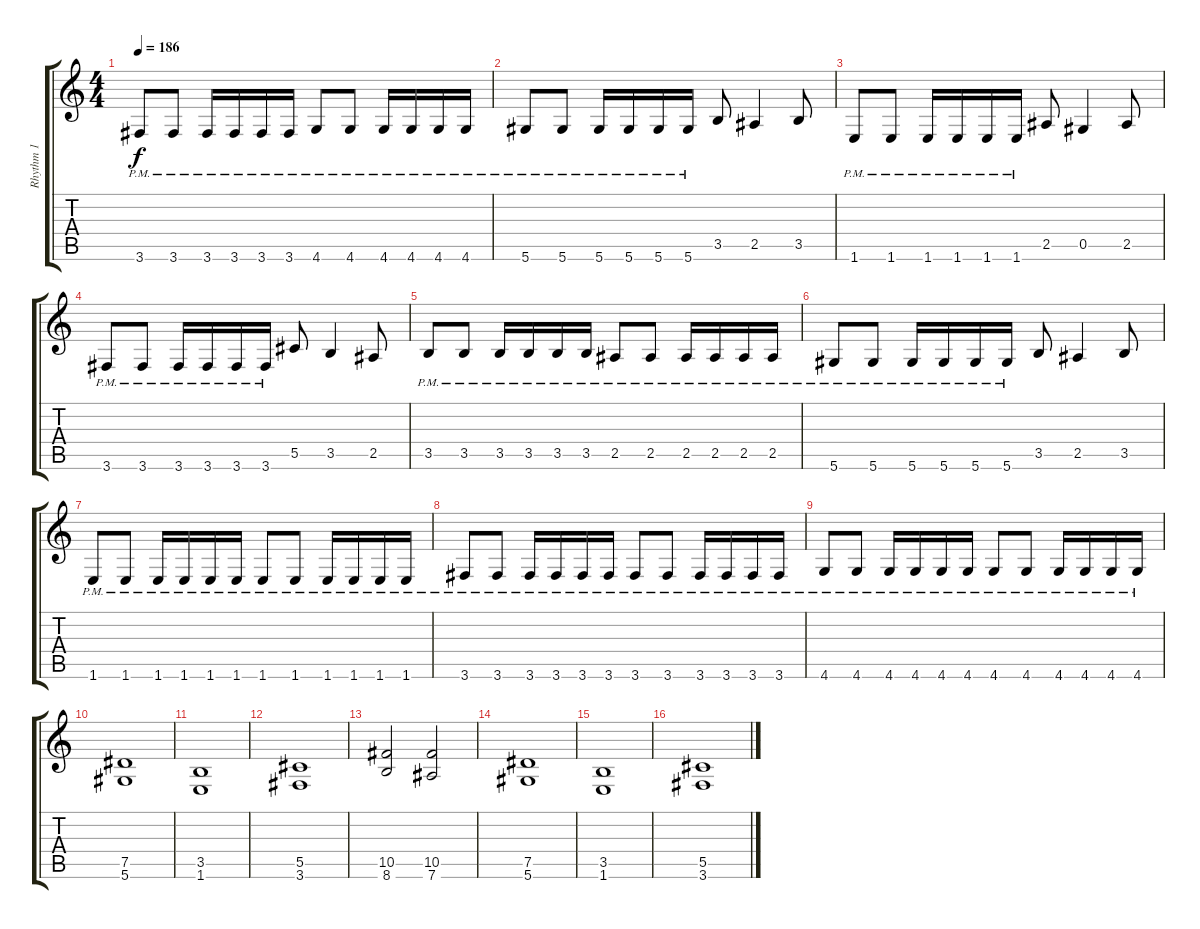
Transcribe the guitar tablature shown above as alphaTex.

\track ("Rhythm 1" "Rhythm 1") {instrument distortionguitar}
\staff {score tabs}
\tuning (Eb4 Bb3 Gb3 Db3 Ab2 Eb2) {hide}
\ts (4 4)
\tempo 186
\clef g2
\ks c
3.6{pm}.8{dy f} 3.6{pm}.8 3.6{pm}.16 3.6{pm}.16 3.6{pm}.16 3.6{pm}.16 4.6{pm}.8 4.6{pm}.8 4.6{pm}.16 4.6{pm}.16 4.6{pm}.16 4.6{pm}.16 |
5.6{pm}.8 5.6{pm}.8 5.6{pm}.16 5.6{pm}.16 5.6{pm}.16 5.6{pm}.16 3.5.8 2.5.4 3.5.8 |
1.6{pm}.8 1.6{pm}.8 1.6{pm}.16 1.6{pm}.16 1.6{pm}.16 1.6{pm}.16 2.5.8 0.5.4 2.5.8 |
3.6{pm}.8 3.6{pm}.8 3.6{pm}.16 3.6{pm}.16 3.6{pm}.16 3.6{pm}.16 5.5.8 3.5.4 2.5.8 |
3.5{pm}.8 3.5{pm}.8 3.5{pm}.16 3.5{pm}.16 3.5{pm}.16 3.5{pm}.16 2.5{pm}.8 2.5{pm}.8 2.5{pm}.16 2.5{pm}.16 2.5{pm}.16 2.5{pm}.16 |
5.6{pm}.8 5.6{pm}.8 5.6{pm}.16 5.6{pm}.16 5.6{pm}.16 5.6{pm}.16 3.5.8 2.5.4 3.5.8 |
1.6{pm}.8 1.6{pm}.8 1.6{pm}.16 1.6{pm}.16 1.6{pm}.16 1.6{pm}.16 1.6{pm}.8 1.6{pm}.8 1.6{pm}.16 1.6{pm}.16 1.6{pm}.16 1.6{pm}.16 |
3.6{pm}.8 3.6{pm}.8 3.6{pm}.16 3.6{pm}.16 3.6{pm}.16 3.6{pm}.16 3.6{pm}.8 3.6{pm}.8 3.6{pm}.16 3.6{pm}.16 3.6{pm}.16 3.6{pm}.16 |
4.6{pm}.8 4.6{pm}.8 4.6{pm}.16 4.6{pm}.16 4.6{pm}.16 4.6{pm}.16 4.6{pm}.8 4.6{pm}.8 4.6{pm}.16 4.6{pm}.16 4.6{pm}.16 4.6{pm}.16 |
(7.5 5.6).1 |
(3.5 1.6).1 |
(5.5 3.6).1 |
(10.5 8.6).2 (10.5 7.6).2 |
(7.5 5.6).1 |
(3.5 1.6).1 |
(5.5 3.6).1
